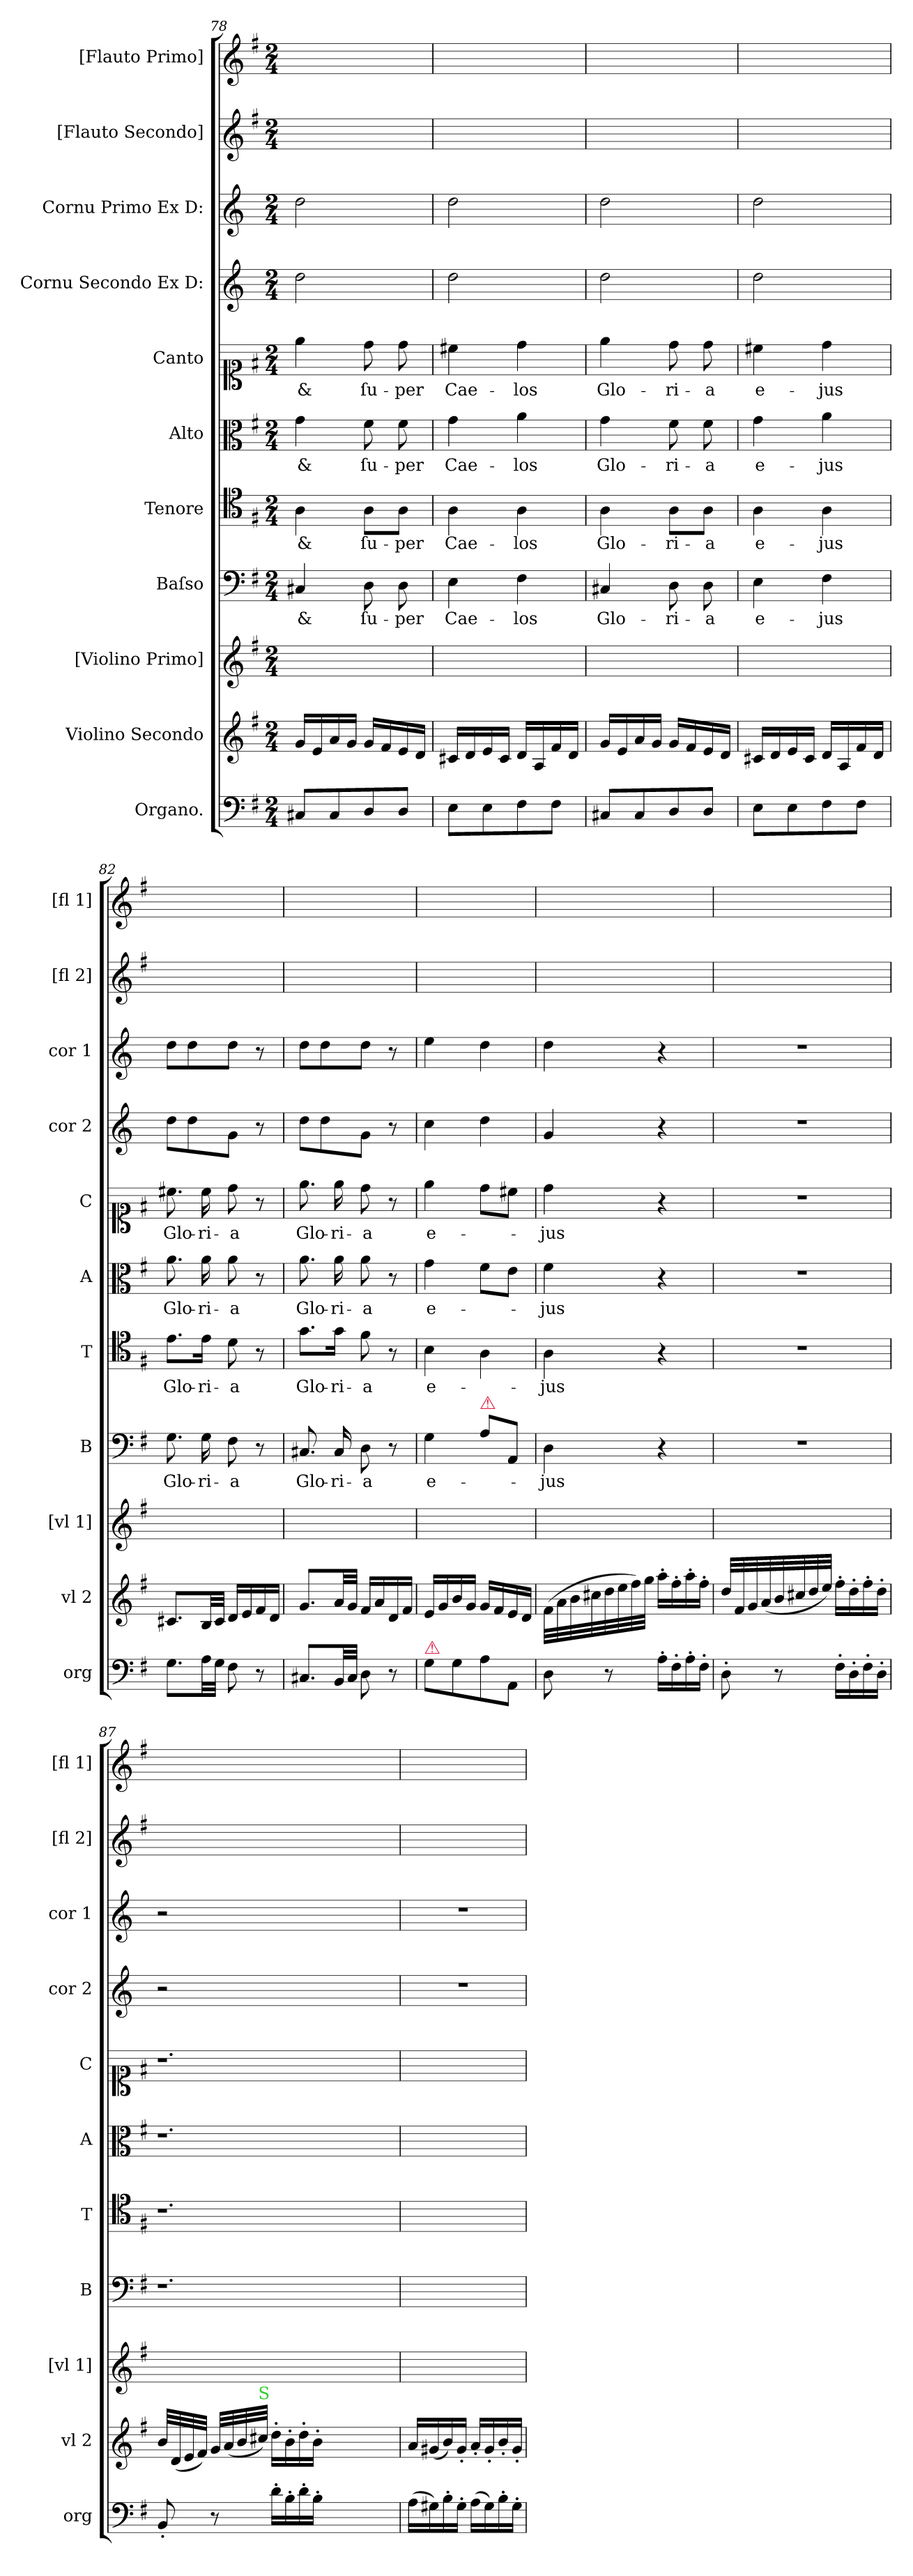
**kern	**kern	**kern	**kern	**text	**kern	**text	**kern	**text	**kern	**text	**kern	**kern	**kern	**kern
*part11	*part10	*part9	*part8	*part8	*part7	*part7	*part6	*part6	*part5	*part5	*part4	*part3	*part2	*part1
*staff11	*staff10	*staff9	*staff8	*staff8	*staff7	*staff7	*staff6	*staff6	*staff5	*staff5	*staff4	*staff3	*staff2	*staff1
*I"Organo.	*I"Violino Secondo	*I"[Violino Primo]	*I"Baſso	*	*I"Tenore	*	*I"Alto	*	*I"Canto	*	*I"Cornu Secondo Ex D:	*I"Cornu Primo Ex D:	*I"[Flauto Secondo]	*I"[Flauto Primo]
*I'org	*I'vl 2	*I'[vl 1]	*I'B	*	*I'T	*	*I'A	*	*I'C	*	*I'cor 2	*I'cor 1	*I'[fl 2]	*I'[fl 1]
*clefF4	*clefG2	*clefG2	*clefF4	*	*clefC4	*	*clefC3	*	*clefC1	*	*clefG2	*clefG2	*clefG2	*clefG2
*	*	*	*	*	*	*	*	*	*	*	*ITrd3c5	*ITrd3c5	*	*
*k[f#]	*k[f#]	*k[f#]	*k[f#]	*	*k[f#]	*	*k[f#]	*	*k[f#]	*	*k[f#]	*k[f#]	*k[f#]	*k[f#]
*M2/4	*M2/4	*M2/4	*M2/4	*	*M2/4	*	*M2/4	*	*M2/4	*	*M2/4	*M2/4	*M2/4	*M2/4
=78	=78	=78	=78	=78	=78	=78	=78	=78	=78	=78	=78	=78	=78	=78
8C#X/L	16g/LL	2ryy	4C#X/	&	4A\	&	4g\	&	4ee\	&	2a\	2a\	2ryy	2ryy
.	16e/	.	.	.	.	.	.	.	.	.	.	.	.	.
8C#/	16a/	.	.	.	.	.	.	.	.	.	.	.	.	.
.	16g/JJ	.	.	.	.	.	.	.	.	.	.	.	.	.
8D/	16g/LL	.	8D\	ſu-	8A\L	ſu-	8f#\	ſu-	8dd\	ſu-	.	.	.	.
.	16f#/	.	.	.	.	.	.	.	.	.	.	.	.	.
8D/J	16e/	.	8D\	-per	8A\J	-per	8f#\	-per	8dd\	-per	.	.	.	.
.	16d/JJ	.	.	.	.	.	.	.	.	.	.	.	.	.
=79	=79	=79	=79	=79	=79	=79	=79	=79	=79	=79	=79	=79	=79	=79
8E\L	16c#X/LL	2ryy	4E\	Cae-	4A\	Cae-	4g\	Cae-	4cc#X\	Cae-	2a\	2a\	2ryy	2ryy
.	16d/	.	.	.	.	.	.	.	.	.	.	.	.	.
8E\	16e/	.	.	.	.	.	.	.	.	.	.	.	.	.
.	16c#/JJ	.	.	.	.	.	.	.	.	.	.	.	.	.
8F#\	16d/LL	.	4F#\	-los	4A\	-los	4a\	-los	4dd\	-los	.	.	.	.
.	16A/	.	.	.	.	.	.	.	.	.	.	.	.	.
8F#\J	16f#/	.	.	.	.	.	.	.	.	.	.	.	.	.
.	16d/JJ	.	.	.	.	.	.	.	.	.	.	.	.	.
=80	=80	=80	=80	=80	=80	=80	=80	=80	=80	=80	=80	=80	=80	=80
8C#X/L	16g/LL	2ryy	4C#X/	Glo-	4A\	Glo-	4g\	Glo-	4ee\	Glo-	2a\	2a\	2ryy	2ryy
.	16e/	.	.	.	.	.	.	.	.	.	.	.	.	.
8C#/	16a/	.	.	.	.	.	.	.	.	.	.	.	.	.
.	16g/JJ	.	.	.	.	.	.	.	.	.	.	.	.	.
8D/	16g/LL	.	8D\	-ri-	8A\L	-ri-	8f#\	-ri-	8dd\	-ri-	.	.	.	.
.	16f#/	.	.	.	.	.	.	.	.	.	.	.	.	.
8D/J	16e/	.	8D\	-a	8A\J	-a	8f#\	-a	8dd\	-a	.	.	.	.
.	16d/JJ	.	.	.	.	.	.	.	.	.	.	.	.	.
=81	=81	=81	=81	=81	=81	=81	=81	=81	=81	=81	=81	=81	=81	=81
8E\L	16c#X/LL	2ryy	4E\	e-	4A\	e-	4g\	e-	4cc#X\	e-	2a\	2a\	2ryy	2ryy
.	16d/	.	.	.	.	.	.	.	.	.	.	.	.	.
8E\	16e/	.	.	.	.	.	.	.	.	.	.	.	.	.
.	16c#/JJ	.	.	.	.	.	.	.	.	.	.	.	.	.
8F#\	16d/LL	.	4F#\	-jus	4A\	-jus	4a\	-jus	4dd\	-jus	.	.	.	.
.	16A/	.	.	.	.	.	.	.	.	.	.	.	.	.
8F#\J	16f#/	.	.	.	.	.	.	.	.	.	.	.	.	.
.	16d/JJ	.	.	.	.	.	.	.	.	.	.	.	.	.
=82	=82	=82	=82	=82	=82	=82	=82	=82	=82	=82	=82	=82	=82	=82
8.G\L	8.c#X/L	2ryy	8.G\	Glo-	8.e\L	Glo-	8.a\	Glo-	8.cc#X\	Glo-	8a\L	8a\L	2ryy	2ryy
.	.	.	.	.	.	.	.	.	.	.	8a\	8a\	.	.
32A\LL	32B/LL	.	16G\	-ri-	16e\Jk	-ri-	16a\	-ri-	16cc#\	-ri-	.	.	.	.
32G\JJJ	32c#/JJJ	.	.	.	.	.	.	.	.	.	.	.	.	.
8F#\	16d/LL	.	8F#\	-a	8d\	-a	8a\	-a	8dd\	-a	8d\J	8a\J	.	.
.	16e/	.	.	.	.	.	.	.	.	.	.	.	.	.
8r	16f#/	.	8r	.	8r	.	8r	.	8r	.	8r	8r	.	.
.	16d/JJ	.	.	.	.	.	.	.	.	.	.	.	.	.
=83	=83	=83	=83	=83	=83	=83	=83	=83	=83	=83	=83	=83	=83	=83
!	!	!	!	!LO:LY:i	!	!LO:LY:i	!	!LO:LY:i	!	!LO:LY:i	!	!	!	!
8.C#X/L	8.g/L	2ryy	8.C#X/	Glo-	8.g\L	Glo-	8.a\	Glo-	8.ee\	Glo-	8a\L	8a\L	2ryy	2ryy
.	.	.	.	.	.	.	.	.	.	.	8a\	8a\	.	.
!	!	!	!	!LO:LY:i	!	!LO:LY:i	!	!LO:LY:i	!	!LO:LY:i	!	!	!	!
32BB/LL	32a/LL	.	16C#/	-ri-	16g\Jk	-ri-	16a\	-ri-	16ee\	-ri-	.	.	.	.
32C#/JJJ	32g/JJJ	.	.	.	.	.	.	.	.	.	.	.	.	.
!	!	!	!	!LO:LY:i	!	!LO:LY:i	!	!LO:LY:i	!	!LO:LY:i	!	!	!	!
8D\	16f#/LL	.	8D\	-a	8f#\	-a	8a\	-a	8dd\	-a	8d\J	8a\J	.	.
.	16a/	.	.	.	.	.	.	.	.	.	.	.	.	.
8r	16d/	.	8r	.	8r	.	8r	.	8r	.	8r	8r	.	.
.	16f#/JJ	.	.	.	.	.	.	.	.	.	.	.	.	.
=84	=84	=84	=84	=84	=84	=84	=84	=84	=84	=84	=84	=84	=84	=84
!LO:TX:a:color=crimson:t=⚠	!	!	!	!	!	!	!	!	!	!	!	!	!	!
8G\L	16e/LL	2ryy	4G\	e-	4B\	e-	4g\	e-	4ee\	e-	4g\	4b\	2ryy	2ryy
.	16g/	.	.	.	.	.	.	.	.	.	.	.	.	.
8G\	16b/	.	.	.	.	.	.	.	.	.	.	.	.	.
.	16g/JJ	.	.	.	.	.	.	.	.	.	.	.	.	.
!	!	!	!LO:TX:a:color=crimson:t=⚠	!	!	!	!	!	!	!	!	!	!	!
8A\	16g/LL	.	8A\L	.	4A\	.	8f#\L	.	8dd\L	.	4a\	4a\	.	.
.	16f#/	.	.	.	.	.	.	.	.	.	.	.	.	.
8AA/J	16e/	.	8AA/J	.	.	.	8e\J	.	8cc#X\J	.	.	.	.	.
.	16d/JJ	.	.	.	.	.	.	.	.	.	.	.	.	.
=85	=85	=85	=85	=85	=85	=85	=85	=85	=85	=85	=85	=85	=85	=85
8D\	(32f#\LLL	2ryy	4D\	-jus	4A\	-jus	4f#\	-jus	4dd\	-jus	4d/	4a\	2ryy	2ryy
.	32a\	.	.	.	.	.	.	.	.	.	.	.	.	.
.	32b\	.	.	.	.	.	.	.	.	.	.	.	.	.
.	32cc#X\	.	.	.	.	.	.	.	.	.	.	.	.	.
8r	32dd\	.	.	.	.	.	.	.	.	.	.	.	.	.
.	32ee\	.	.	.	.	.	.	.	.	.	.	.	.	.
.	32ff#\)	.	.	.	.	.	.	.	.	.	.	.	.	.
.	32gg\JJJ	.	.	.	.	.	.	.	.	.	.	.	.	.
16A'\LL	16aa'\LL	.	4r	.	4r	.	4r	.	4r	.	4r	4r	.	.
16F#'\	16ff#'\	.	.	.	.	.	.	.	.	.	.	.	.	.
16A'\	16aa'\	.	.	.	.	.	.	.	.	.	.	.	.	.
16F#'\JJ	16ff#'\JJ	.	.	.	.	.	.	.	.	.	.	.	.	.
=86	=86	=86	=86	=86	=86	=86	=86	=86	=86	=86	=86	=86	=86	=86
8D'\	32dd/LLL	2ryy	2r	.	2r	.	2r	.	2r	.	2r	2r	2ryy	2ryy
.	32f#/	.	.	.	.	.	.	.	.	.	.	.	.	.
.	32g/	.	.	.	.	.	.	.	.	.	.	.	.	.
.	(32a/	.	.	.	.	.	.	.	.	.	.	.	.	.
8r	32b/	.	.	.	.	.	.	.	.	.	.	.	.	.
.	32cc#X/	.	.	.	.	.	.	.	.	.	.	.	.	.
.	32dd/	.	.	.	.	.	.	.	.	.	.	.	.	.
.	32ee/JJJ)	.	.	.	.	.	.	.	.	.	.	.	.	.
16F#'\LL	16ff#'\LL	.	.	.	.	.	.	.	.	.	.	.	.	.
16D'\	16dd'\	.	.	.	.	.	.	.	.	.	.	.	.	.
16F#'\	16ff#'\	.	.	.	.	.	.	.	.	.	.	.	.	.
16D'\JJ	16dd'\JJ	.	.	.	.	.	.	.	.	.	.	.	.	.
=87	=87	=87	=87	=87	=87	=87	=87	=87	=87	=87	=87	=87	=87	=87
8BB'/	32b/LLL	2ryy	1.r	.	1.r	.	1.r	.	1.r	.	2r	2r	2ryy	2ryy
.	(32d/	.	.	.	.	.	.	.	.	.	.	.	.	.
.	32e/	.	.	.	.	.	.	.	.	.	.	.	.	.
.	32f#/JJJ)	.	.	.	.	.	.	.	.	.	.	.	.	.
8r	32g/LLL	.	.	.	.	.	.	.	.	.	.	.	.	.
.	(32a/	.	.	.	.	.	.	.	.	.	.	.	.	.
.	32b/	.	.	.	.	.	.	.	.	.	.	.	.	.
!	!LO:TX:a:color=limegreen:t=S	!	!	!	!	!	!	!	!	!	!	!	!	!
.	32cc#X/JJJ)	.	.	.	.	.	.	.	.	.	.	.	.	.
16d'\LL	16dd'\LL	.	.	.	.	.	.	.	.	.	.	.	.	.
16B'\	16b'\	.	.	.	.	.	.	.	.	.	.	.	.	.
16d'\	16dd'\	.	.	.	.	.	.	.	.	.	.	.	.	.
16B'\JJ	16b'\JJ	.	.	.	.	.	.	.	.	.	.	.	.	.
1ryy	1ryy	1ryy	.	.	.	.	.	.	.	.	1ryy	1ryy	1ryy	1ryy
=88	=88	=88	=88	=88	=88	=88	=88	=88	=88	=88	=88	=88	=88	=88
(16A\LL	16a/LL	2ryy	2ryy	.	2ryy	.	2ryy	.	2ryy	.	2r	2r	2ryy	2ryy
16G#X\)	(16g#X/	.	.	.	.	.	.	.	.	.	.	.	.	.
16B'\	16b/)	.	.	.	.	.	.	.	.	.	.	.	.	.
16G#'\JJ	16g#'/JJ	.	.	.	.	.	.	.	.	.	.	.	.	.
(16A\LL	16a'/LL	.	.	.	.	.	.	.	.	.	.	.	.	.
16G#\)	16g#'/	.	.	.	.	.	.	.	.	.	.	.	.	.
16B'\	16b'/	.	.	.	.	.	.	.	.	.	.	.	.	.
16G#'\JJ	16g#'/JJ	.	.	.	.	.	.	.	.	.	.	.	.	.
=	=	=	=	=	=	=	=	=	=	=	=	=	=	=
*-	*-	*-	*-	*-	*-	*-	*-	*-	*-	*-	*-	*-	*-	*-
